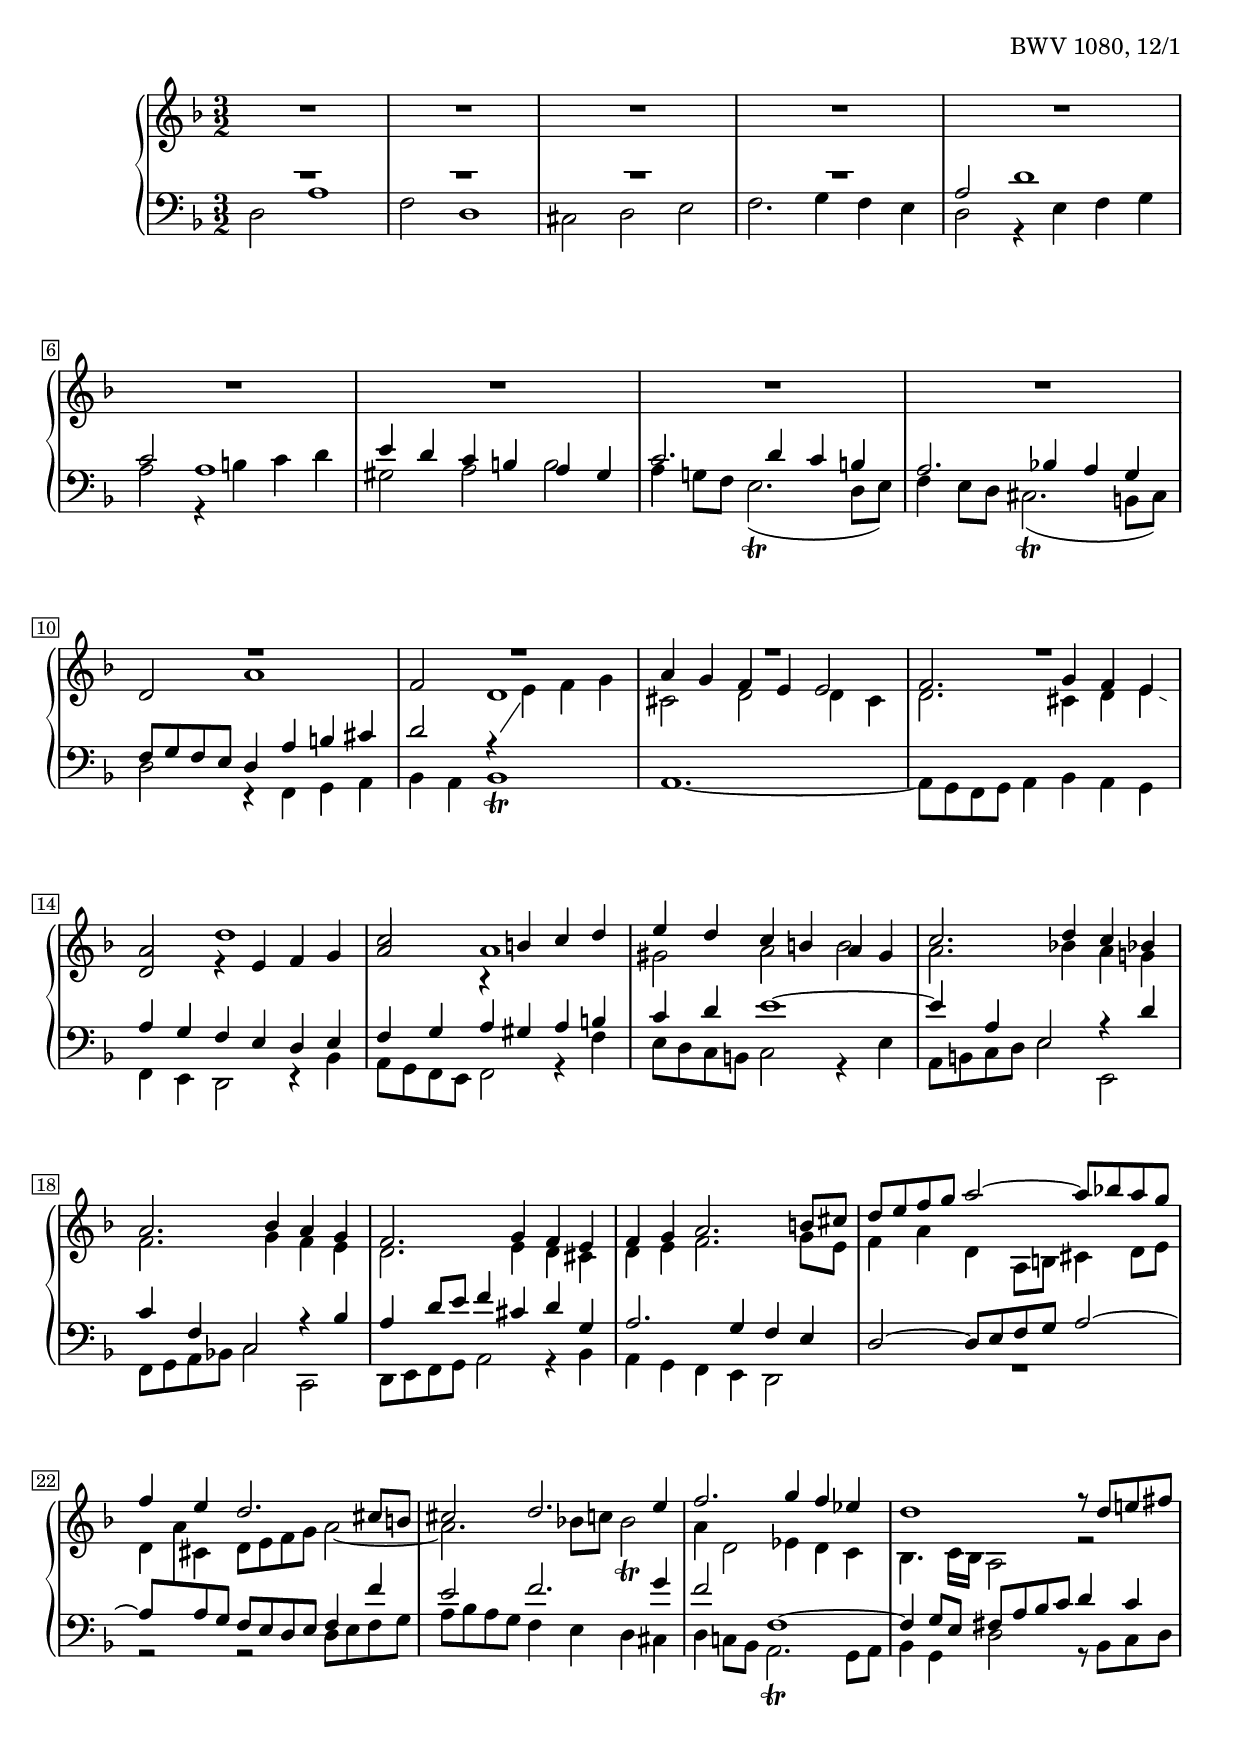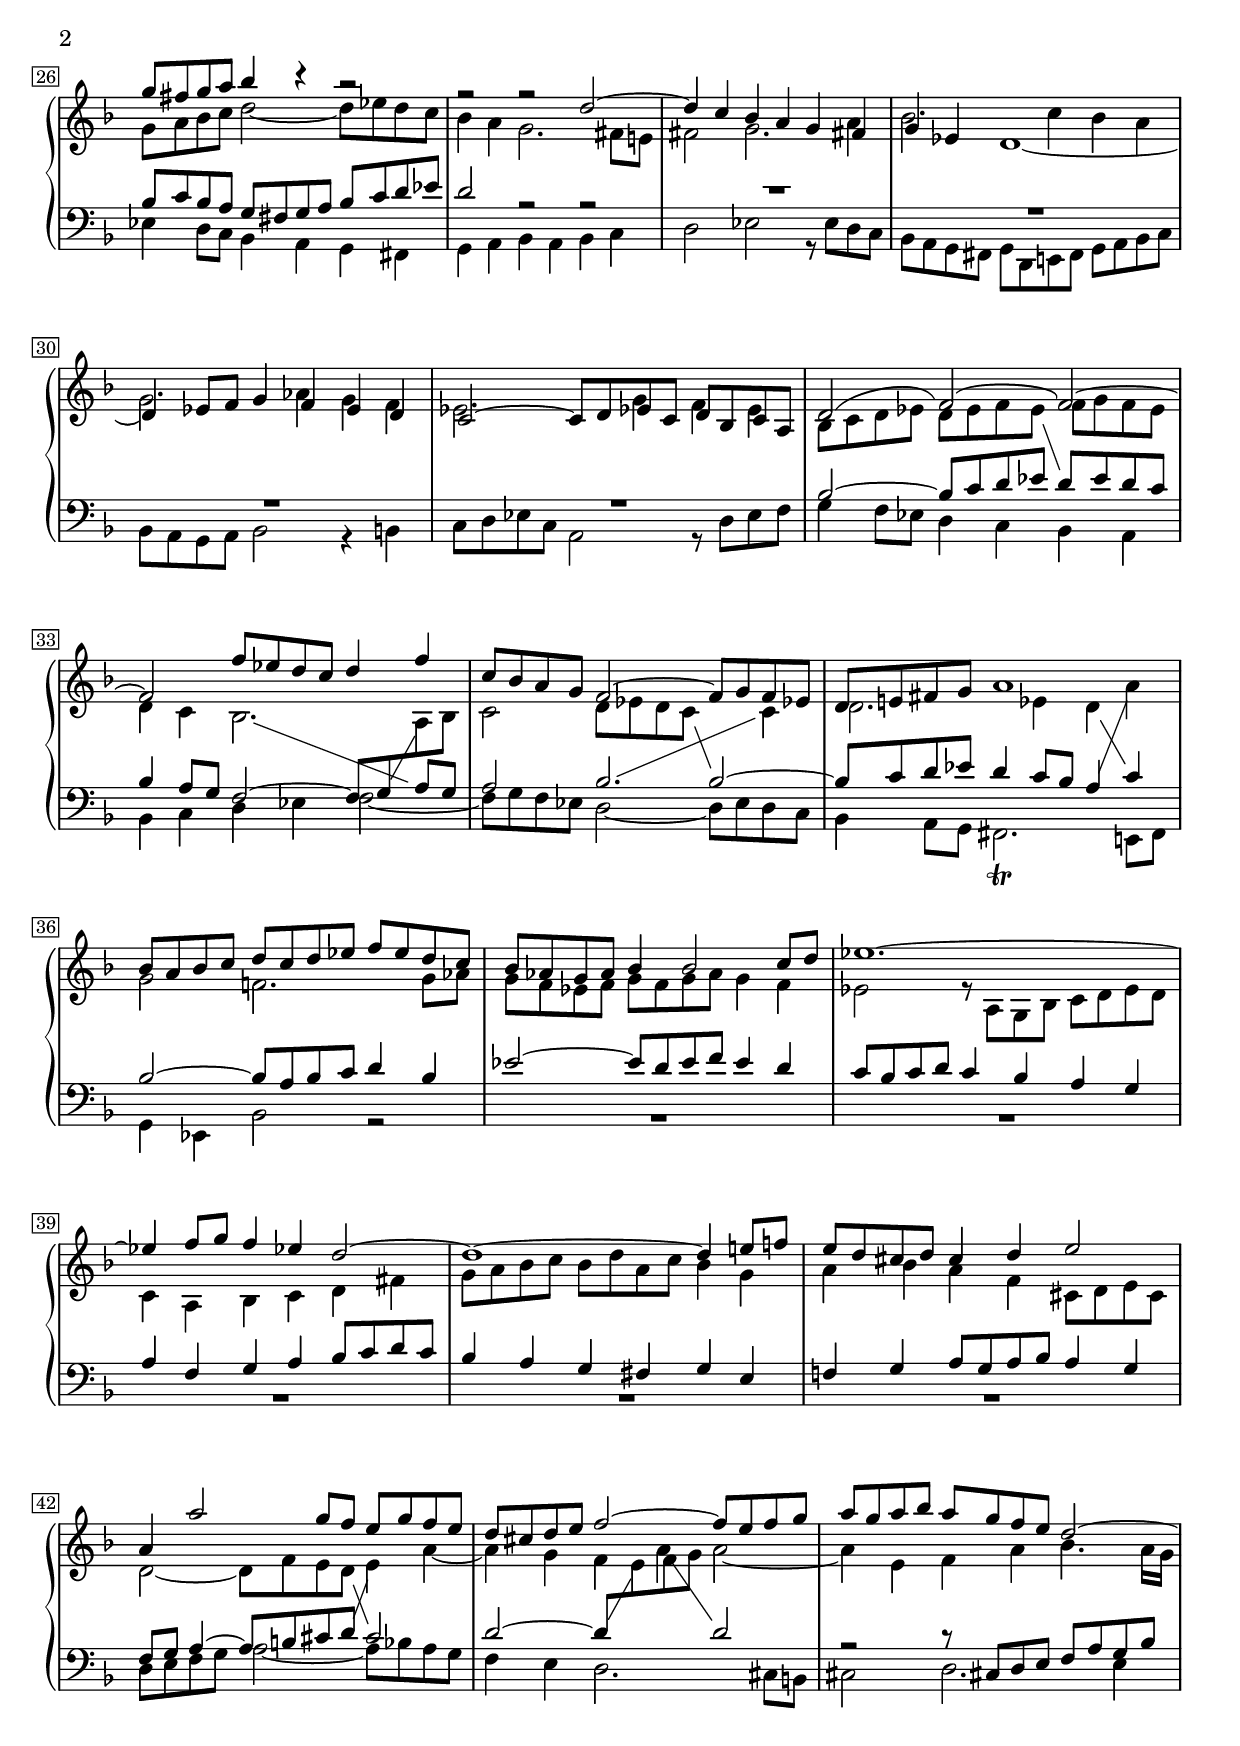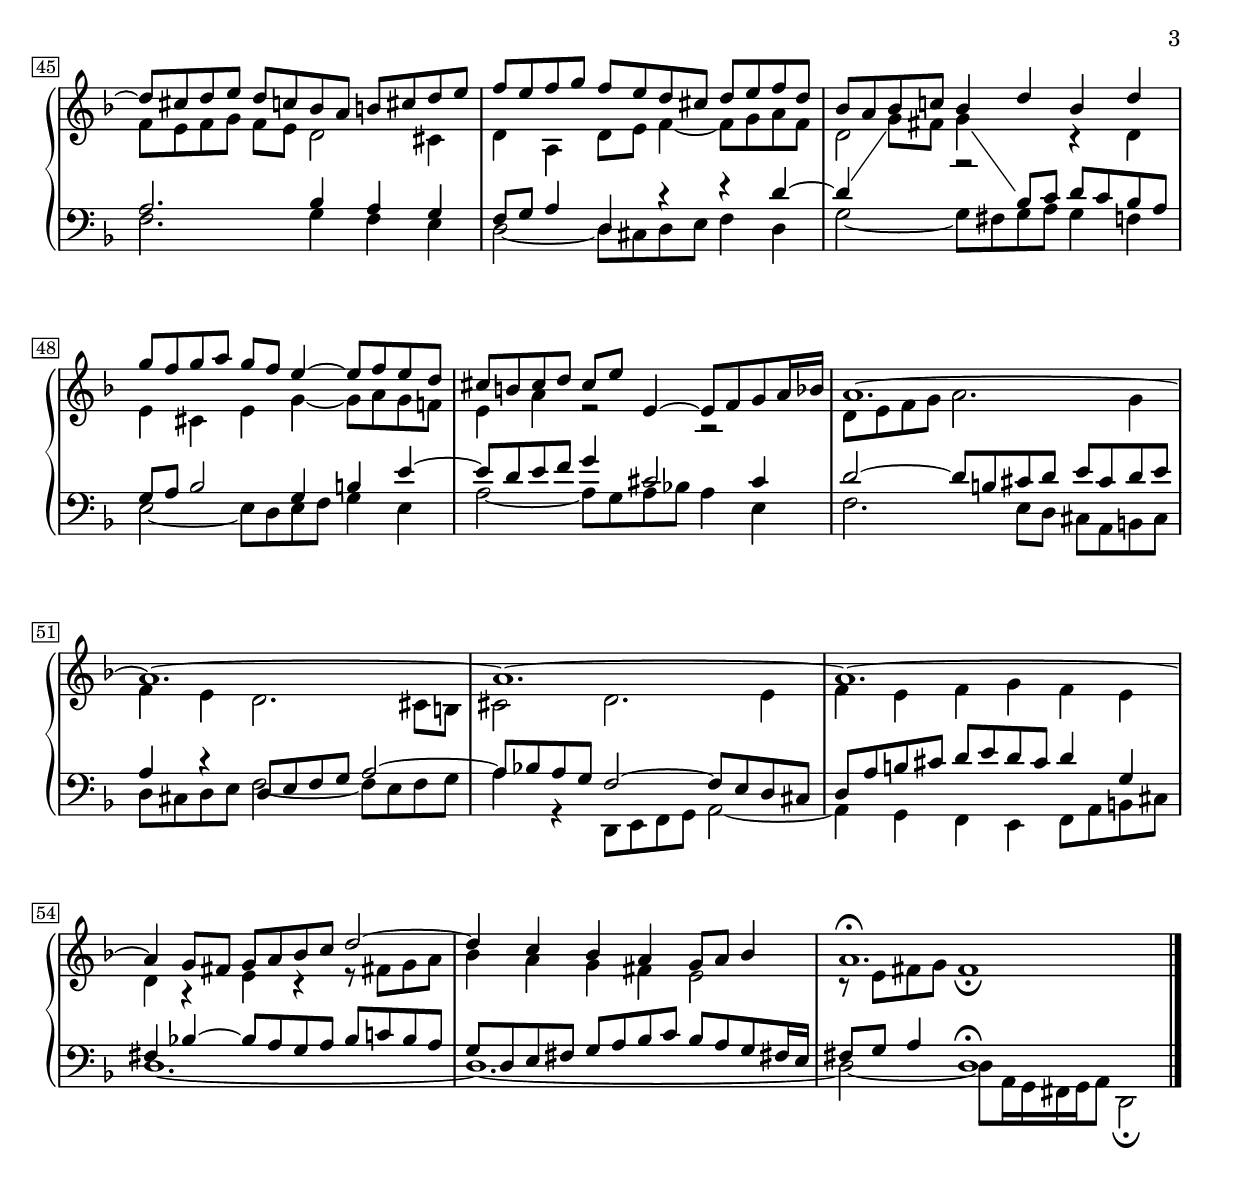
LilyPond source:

Global = {
  \key d \minor
  \time 3/2
  \include "../global.ly"
}

Sopran = \context Voice = "one" \relative c'' {
  \voiceOne
  | \override MultiMeasureRest.staff-position = #0
    R1*3/2*9
  | \override MultiMeasureRest.staff-position = #2
    R1*3/2*4
  | a2 d1
  %15
  | c2 a1
  | \stemDown gis2 a b
  | \stemUp c2. d4 c bes!
  | a2. bes4 a g
  | f2. g4 f e
  %20
  | f g a2. b8 cis
  | d e f g a2~ a8 bes a g
  | f4 e d2. cis8 b
  | cis2 d2. e4
  | f2. g4 f ees
  %25
  | d1 r8 d e fis
  | g fis g a bes4 r r2
  | r r d,2~
  | d4 c bes a g fis!
  | \once\override NoteColumn.force-hshift = #0.2 g
    ees d1_~
  %30
  | d4 ees8 f g4 f ees d
  | \once\override NoteColumn.force-hshift = #0.2 c2~
    c8 d ees! c d bes c a
  | \change Staff = "lower"
    \stemUp\tieUp
    bes2~ bes8 c d ees!
    \change Staff = "upper"
    \stemUp\tieUp
    f2~
  | f f'8 ees d c d4 f
  | c8 bes a g f2~ f8 g f ees!
  %35
  | d e! fis g a1
  | bes8 a bes c d c d ees f ees d c
  | bes aes g aes bes4 bes2 c8 d
  | ees1.~
  | ees4 f8 g f4 ees d2~
  %40
  | d1~ d4 e!8 f
  | e d cis d cis4 d e2
  | a,4 a'2 g8 f e g f e
  | d cis d e f2~ f8 e f g
  | a g a bes a g f e d2~
  %45
  | d8 cis d e d c bes a b cis! d e
  | f e f g f e d cis d e f d
  | bes a bes c bes4 d bes d
  | g8 f g a g f e4~ e8 f e d
  | cis b cis d cis e e,4~ e8 f g a16 bes!
  %50
  | a1.~
  | a~
  | a~
  | a~
  | a4 g8 fis g a bes c d2~
  %55
  | d4 c bes a g8 a bes4
  | a1.\fermata
  \bar "|."
}

Alto = \context Voice = "two" \relative c' {
  \voiceTwo
  \showStaffSwitch
  | s1*3/2*9
  %10
  | \stemUp d2 a'1
  | f2 d1
  | \stemDown cis2 d \stemUp e
  | f2. g4 f e
  | d2 r4 e f g
  %15
  | a2 r4 b c d
  | e d c b a gis
  | \stemDown a2. bes!4 a g
  | f2. g4 f e
  | d2. e4 d cis
  %20
  | d e f2. g8 e
  | f4 a d, a8 b cis4 d8 e
  | d4 cis d8 e f g a2~
  | a2. bes8 c bes2\trill
  | a4 d,2 ees4 d c
  %25
  | bes4. c16 bes a2 r
  | g'8 a bes c d2~ d8 ees d c
  | bes4 a g2. fis8 e
  | fis2 g2. a4
  | bes2. c4 bes a
  %30
  | g2. aes4 g f
  | ees2. g4 f ees
  | \stemUp\tieUp
    \shape #'((0 . 0) (0 . 1) (0 . 2.5) (-0.2 . 1)) Tie
    d2~
    \stemDown d8 ees f ees
    \change Staff = "lower"
    \stemUp\tieUp
    d ees d c
  | bes4 a8 g f2~
    f8 g
    \change Staff = "upper"
    \stemDown\tieDown
    a bes
  | c2 d8 ees d c
    \change Staff = "lower"
    \stemUp\tieUp
    bes2~
  %35
  | bes8 c d ees d4 c8 bes a4
    \change Staff = "upper"
    \stemDown\tieDown
    a'
  | g2 f2. g8 aes
  | g f ees f g f g aes g4 f
  | ees2 r8 a, g bes c d ees d
  | c4 a bes c d fis
  %40
  | g8 a bes c bes d a c bes4 g
  | a bes a f cis8 d e cis
  | d2~ d8 f e d
    \change Staff = "lower"
    \stemUp\tieUp
    cis2
  | d~ d8
    \change Staff = "upper"
    \stemDown\tieDown
    e f g a2~
  | a4 e f a bes4. a16 g
  %45
  | f8 e f g f e d2 cis4
  | d a d8 e f4~ f8 g a f
  | d2 r r4 d
  | e cis e g~ g8 a g f
  | e4 a r2 r
  %50
  | d,8 e f g a2. g4
  | f e d2. cis8 b
  | cis2 d2. e4
  | f e f g f e
  | d r e r r8 fis! g a
  %55
  | bes4 a g fis e2
  | r8 e fis g fis1\fermata
  \bar "|."
}

Tenor = \context Voice = "three" \relative c' {
  \voiceThree
  \showStaffSwitch
  | \override MultiMeasureRest.staff-position = #6
    R1*3/2*4
  %5
  | a2 d1
  | c2 a1
  | \stemDown gis2
    a b
  | \stemUp c2. d4 c b
  | a2. bes!4 a g
  %10
  | f8 g f e d4 a' b cis
  | d2 r4
    \change Staff = "upper"
    \stemDown\tieDown
    e f g
  | \stemUp a g f e \stemDown d cis
  | d2. cis4 d e
  | \change Staff = "lower"
    \stemUp\tieUp
    a, g f e d e
  %15
  | f g a gis a b
  | c d e1~
  | e4 a, e2 r4 d'
  | c f, c2 r4 bes'
  | a d8 e f4 cis d g,
  %20
  | a2. g4 f e
  | d2~ d8 e f g a2~
  | \hideStaffSwitch
    a8
    \change Staff = "upper"
    \stemDown\tieDown
    a'
    \change Staff = "lower"
    \stemUp\tieUp
    a, g f e d e f4 f'
  | \showStaffSwitch
    e2 f2. g4
  | f2 f,1~
  %25
  | f4 g8 e fis a bes c d4 c
  | bes8 c bes a g fis g a bes c d ees
  | \hideStaffSwitch
    d2 r r
  | R1*3/2
  | \override MultiMeasureRest.staff-position = #2
    R1*3/2*3
  | \change Staff = "upper"
    \stemDown
    bes8 c d ees
    \showStaffSwitch
    \stemUp
    \shape #'((0 . 0) (0 . 0.5) (0 . 0) (-2 . -0.5)) Tie
    f2~ \stemDown f8 g f ees
  | d4 c bes2.
    \change Staff = "lower"
    \stemUp\tieUp
    a8 g
  | a2 bes2.
    \change Staff = "upper"
    \stemDown
    c4
  %35
  | d2. ees4 d
    \change Staff = "lower"
    \stemUp\tieUp
    c
  | bes2~ bes8 a bes c d4 bes
  | ees2~ ees8 d ees f ees4 d
  | c8 bes c d c4 bes a g
  | a f g a bes8 c d c
  %40
  | bes4 a g fis g e
  | f! g a8 g a bes a4 g
  | f8 g a4~ a8 b cis d
    \change Staff = "upper"
    \stemDown
    e4 a_~
  | a g f a
    \change Staff = "lower"
    \stemUp\tieUp
    d,2
  | r r8 cis,! d e f a g bes
  %45
  | a2. bes4 a g
  | f8 g a4 d, r r d'~
  | d
    \change Staff = "upper"
    \stemDown
    g8 fis g4
    \change Staff = "lower"
    \stemUp\tieUp
    bes,8 c d c bes a
  | g a bes2 g4 b e~
  | e8 d e f g4 cis,2 cis4
  %50
  | d2~ d8 b cis d e cis d e
  | a,4 r d,8 e f g a2~
  | a8 bes a g f2~ f8 e d cis
  | d a' b cis d e d cis d4 g,
  | fis bes!~ bes8 a g a bes c bes a
  %55
  | g d e fis g a bes c bes a g fis!16 e
  | fis8 g a4 d,1\fermata
  \bar "|."
}

Bass = \context Voice = "four" \relative c {
  \voiceFour
  %1
  | d2 a'1
  | f2 d1
  | cis2 d e
  | f2. g4 f e
  %5
  | d2 r4 e f g
  | a2 r4 b c d
  | \stemUp
    e d c b a gis
  | \stemNeutral a g!8 f e2.\trill( d8 e)
  | f4 e8 d \stemDown cis2.\trill( b8 cis)
  %10
  | d2 r4 f, g a
  | bes a bes1\trill
  | a1.~
  | a8 g f g a4 bes a g
  | f e d2 r4 bes'
  %15
  | a8 g f e f2 r4 f'
  | e8 d c b c2 r4 e
  | a,8 b c d e2 e,
  | f8 g a bes c2 c,
  | d8 e f g a2 r4 bes
  %20
  | a g f e d2
  | R1*3/2
  | r2 r d'8 e f g
  | a bes a g f4 e d cis
  | d c!8 bes a2.\trill g8 a
  %25
  | bes4 g d'2 r8 bes c d
  | ees4 d8 c bes4 a g fis
  | g a bes a bes c
  | d2 ees r8 ees d c
  | bes a g fis g d e fis g a bes c
  %30
  | bes a g a bes2 r4 b
  | c8 d ees c a2 r8 d ees f
  | g4 f8 ees d4 c bes a
  | bes c d ees f2~
  | f8 g f ees d2~ d8 ees d c
  %35
  | bes4 a8 g fis2.\trill e8 fis
  | g4 ees bes'2 r
  | \override MultiMeasureRest.staff-position = #-4
    R1*3/2*5
  | d8 e f g a2~ a8 bes a g
  | f4 e d2. cis8 b
  | cis2 d2. e4
  %45
  | f2. g4 f e
  | d2~ d8 cis d e f4 d
  | g2~ g8 fis g a g4 f
  | e2~ e8 d e f g4 e
  | a2~ a8 g a bes a4 e
  %50
  | f2. e8 d cis a b cis
  | d cis d e f2~ f8 e f g
  | a4 r d,,8 e f g a2~
  | a4 g f e f8 a b cis
  | d1.~
  %55
  | d~
  | d2~ d8[ a16 g fis g a8] d,2\fermata
  \bar "|."
}

\score {
  \new PianoStaff
  <<
    \accidentalStyle Score.piano
    \context Staff = "upper" <<
      \set Staff.midiInstrument = #"acoustic grand"
      \Global
      \clef treble
      \Sopran
      \Alto
    >>
    \context Staff = "lower" <<
      \set Staff.midiInstrument = #"acoustic grand"
      \Global
      \clef bass
      \Tenor
      \Bass
    >>
  >>
  \header {
    %composer = "Johann Sebastian Bach"
    opus = "BWV 1080, 12/1"
    subtitle = "[rectus]"
    title = \markup {
      Contrapunctus [12]
    }
  }
  \layout { }
  \midi { \tempo 4 = 140 }
}
